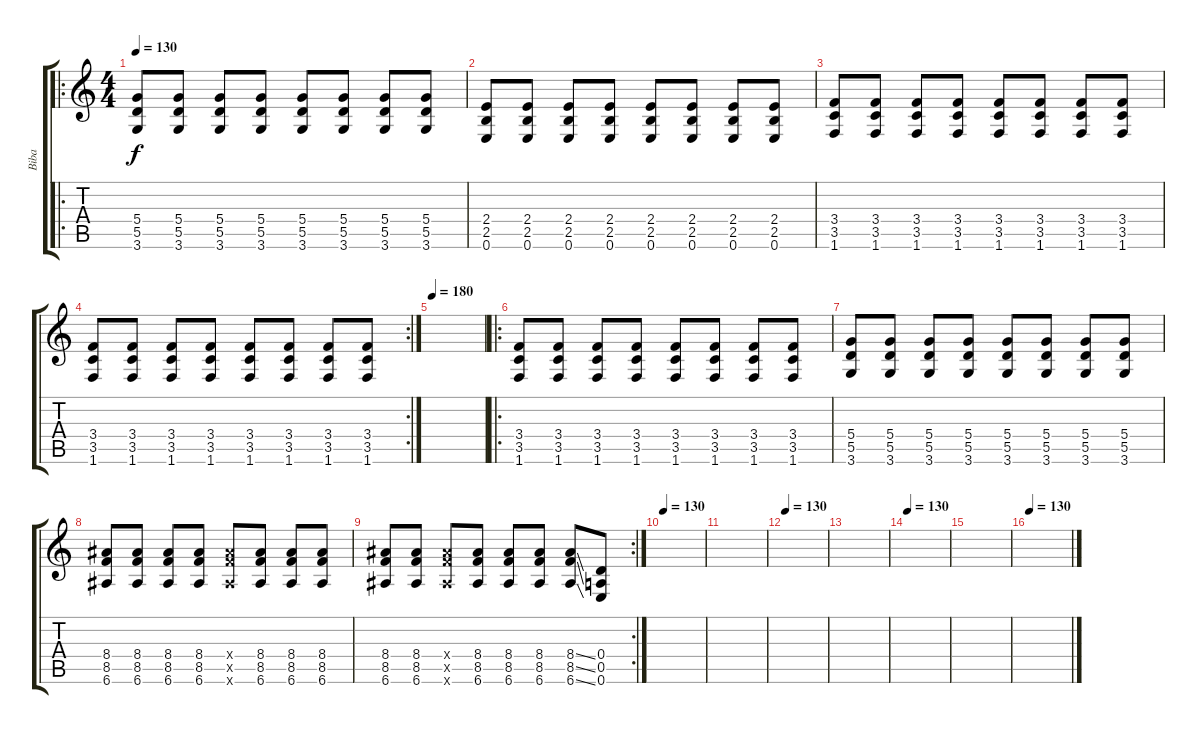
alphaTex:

\track ("Biba" "Biba") {instrument distortionguitar}
\staff {score tabs}
\tuning (E4 B3 G3 D3 A2 E2) {hide}
\ro
\ts (4 4)
\tempo 130
\clef g2
\ks c
(5.4 5.5 3.6).8{dy f} (5.4 5.5 3.6).8 (5.4 5.5 3.6).8 (5.4 5.5 3.6).8 (5.4 5.5 3.6).8 (5.4 5.5 3.6).8 (5.4 5.5 3.6).8 (5.4 5.5 3.6).8 |
(2.4 2.5 0.6).8 (2.4 2.5 0.6).8 (2.4 2.5 0.6).8 (2.4 2.5 0.6).8 (2.4 2.5 0.6).8 (2.4 2.5 0.6).8 (2.4 2.5 0.6).8 (2.4 2.5 0.6).8 |
(3.4 3.5 1.6).8 (3.4 3.5 1.6).8 (3.4 3.5 1.6).8 (3.4 3.5 1.6).8 (3.4 3.5 1.6).8 (3.4 3.5 1.6).8 (3.4 3.5 1.6).8 (3.4 3.5 1.6).8 |
\rc 2
(3.4 3.5 1.6).8 (3.4 3.5 1.6).8 (3.4 3.5 1.6).8 (3.4 3.5 1.6).8 (3.4 3.5 1.6).8 (3.4 3.5 1.6).8 (3.4 3.5 1.6).8 (3.4 3.5 1.6).8 |
\tempo 180
|
\ro
(3.4 3.5 1.6).8 (3.4 3.5 1.6).8 (3.4 3.5 1.6).8 (3.4 3.5 1.6).8 (3.4 3.5 1.6).8 (3.4 3.5 1.6).8 (3.4 3.5 1.6).8 (3.4 3.5 1.6).8 |
(5.4 5.5 3.6).8 (5.4 5.5 3.6).8 (5.4 5.5 3.6).8 (5.4 5.5 3.6).8 (5.4 5.5 3.6).8 (5.4 5.5 3.6).8 (5.4 5.5 3.6).8 (5.4 5.5 3.6).8 |
(8.4 8.5 6.6).8 (8.4 8.5 6.6).8 (8.4 8.5 6.6).8 (8.4 8.5 6.6).8 (8.4{x} 8.5{x} 6.6{x}).8 (8.4 8.5 6.6).8 (8.4 8.5 6.6).8 (8.4 8.5 6.6).8 |
\rc 2
(8.4 8.5 6.6).8 (8.4 8.5 6.6).8 (8.4{x} 8.5{x} 6.6{x}).8 (8.4 8.5 6.6).8 (8.4 8.5 6.6).8 (8.4 8.5 6.6).8 (8.4{ss} 8.5{ss} 6.6{ss}).8 (0.4 0.5 0.6).8 |
\tempo 130
|
|
\tempo 130
|
|
\tempo 130
|
|
\tempo 130
